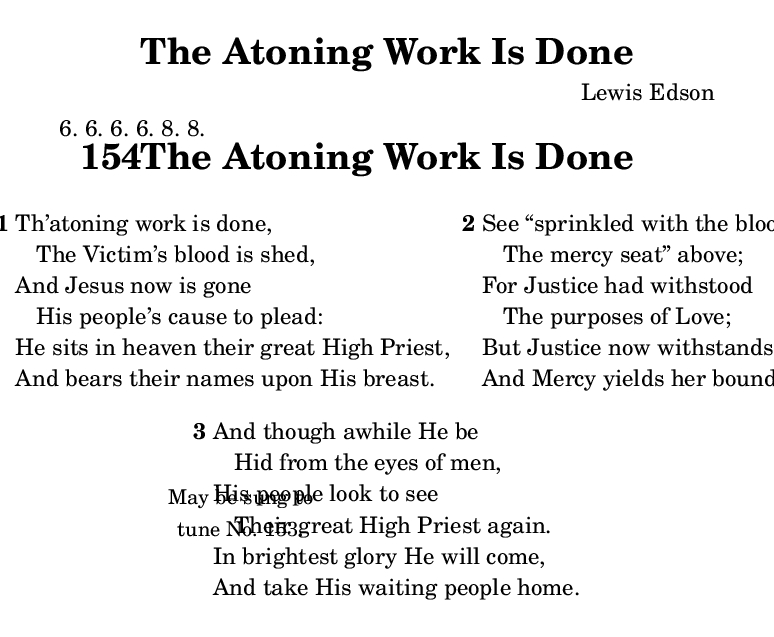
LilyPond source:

\include "common/global.ily"
\paper {
  \include "common/paper.ily"
  %ragged-bottom = ##t
  ragged-last-bottom = ##t
  %systems-per-page = ##f
  %page-count = ##f
}

\header{
  hymnnumber = "154"
  title = "The Atoning Work Is Done"
  tunename = "Lenox"
  meter = "6. 6. 6. 6. 8. 8."
  %poet = ""
  composer = "Lewis Edson"
  %copyright = ""
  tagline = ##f
}

global = {
  \include "common/overrides.ily"
  \time 4/4
  \override Score.MetronomeMark.transparent = ##t % hide all fermata changes too
  \tempo 4=88
  \key bes \major
  \partial 4
  \autoBeamOff
}

notesSoprano = {
\global
\relative c'' {

  bes4 | bes bes f g | f2.
  f4 | bes c d c | bes2.
  bes4 | d f d bes | c2.
  c4 | d bes c a | bes2.
  f4 | bes bes bes f | g g g
  bes | c c c d | bes bes bes
  f | g g g bes | c2 a | bes2.

  \bar "|."

}
}

notesAlto = {
\global
\relative e' {

  d4 | d d f ees | c2.
  d4 | d f f ees | d2.
  d4 | f f f f | f2.
  f4 | f g g f | f2.
  f4 | d d d f | ees ees ees
  d | f f f f | d d d
  f | ees ees ees f | g2 f | f2.

}
}

notesTenor = {
\global
\relative a {

  f4 | f f bes bes | a2.
  a4 | g a bes a | bes2.
  bes4 | bes c bes bes | a2.
  a4 | bes bes ees c | d2.
  f,4 | f f f bes | bes bes bes
  bes | a a a bes | bes bes bes
  bes | bes bes bes bes | ees2 c | d2.

}
}

notesBass = {
\global
\relative f, {

  bes4 | bes bes d ees | f2.
  d4 | g f bes f | bes,2.
  bes4 | bes' a bes d, | f2.
  f4 | bes g ees f | bes,2.
  f'4 | bes, bes bes d | ees ees ees
  bes | f' f f d | g g g
  d | ees ees ees d | c2 f | bes,2.

}
}

wordsA = \markuplist {

\line { Th’atoning work is done, }
\line { { \hspace #2 } The Victim’s blood is shed, }
\line { And Jesus now is gone }
\line { { \hspace #2 } His people’s cause to plead: }
\line { He sits in heaven their great High Priest, }
\line { And bears their names upon His breast. }

}

wordsB = \markuplist {

\line { See “sprinkled with the blood }
\line { { \hspace #2 } The mercy seat” above; }
\line { For Justice had withstood }
\line { { \hspace #2 } The purposes of Love; }
\line { But Justice now withstands no more, }
\line { And Mercy yields her boundless store. }

}

wordsC = \markuplist {

\line { And though awhile He be }
\line { { \hspace #2 } Hid from the eyes of men, }
\line { His people look to see }
\line { { \hspace #2 } Their great High Priest again. }
\line { In brightest glory He will come, }
\line { And take His waiting people home. }

}

% TODO this markup is all empirical, and brittle
\markup {
  \column {
    \column {
      \fill-line {
        \huge \larger \larger \bold {
          "  154"
          "The Atoning Work Is Done"
          \null
        }
      }
    }

    \vspace #1

    \fill-line {
      \null
      \line{ \bold 1 \column { \wordsA } }
      \null
      \line{ \bold 2 \column { \wordsB } }
      \null
    }

    \vspace #1

    \fill-line {
      \hcenter-in #35
      \center-column {
        \vspace #2.1
        \center-column {
          \line{ \smaller { May be sung to } }
          \line{ \smaller { tune No. 153. } }
        }
      }
      \line{ \bold 3 \column { \wordsC } }
      \null
    }
  }
}

\score {
  \context ChoirStaff <<
    \context Staff = upper <<
      \set ChoirStaff.systemStartDelimiter = #'SystemStartBar
      \set ChoirStaff.printPartCombineTexts = ##f
      \partcombine #'(2 . 9) \notesSoprano \notesAlto
      \context NullVoice = sopranos { \voiceOne << \notesSoprano >> }
      \context NullVoice = altos { \voiceTwo << \notesAlto >> }
    >>
    \context Staff = men <<
      \clef bass
      \set ChoirStaff.printPartCombineTexts = ##f
      \partcombine #'(2 . 9) \notesTenor \notesBass
      \context NullVoice = tenors { \voiceOne << \notesTenor >> }
      \context NullVoice = basses { \voiceTwo << \notesBass >> }
    >>
  >>
  \midi{
    \include "common/midi.ily"
  }
}

\version "2.19.49"  % necessary for upgrading to future LilyPond versions.

% vi:set et ts=2 sw=2 ai nocindent syntax=lilypond:
